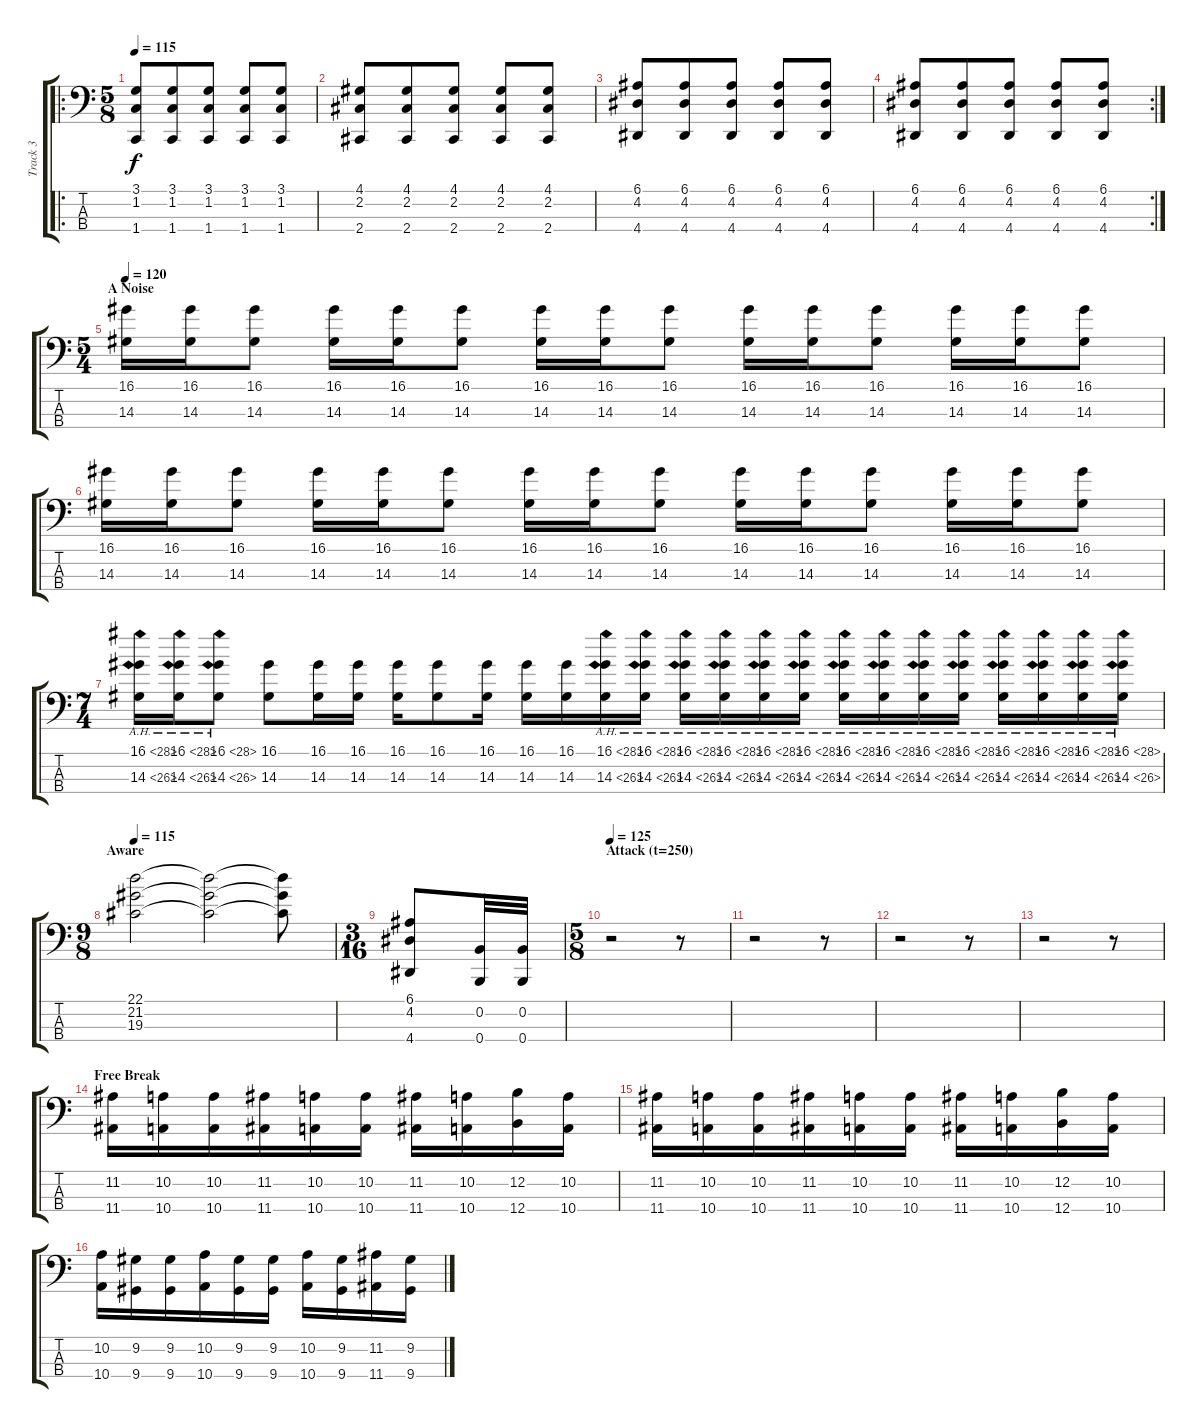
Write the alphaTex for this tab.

\track ("Track 3" "Track 3") {instrument electricbasspick}
\staff {score tabs}
\tuning (E2 B1 Gb1 B0) {hide}
\ro
\ts (5 8)
\tempo 115
\clef f4
\ks c
(3.1 1.2 1.4).8{dy f} (3.1 1.2 1.4).8 (3.1 1.2 1.4).8 (3.1 1.2 1.4).8 (3.1 1.2 1.4).8 |
(4.1 2.2 2.4).8 (4.1 2.2 2.4).8 (4.1 2.2 2.4).8 (4.1 2.2 2.4).8 (4.1 2.2 2.4).8 |
(6.1 4.2 4.4).8 (6.1 4.2 4.4).8 (6.1 4.2 4.4).8 (6.1 4.2 4.4).8 (6.1 4.2 4.4).8 |
\rc 2
(6.1 4.2 4.4).8 (6.1 4.2 4.4).8 (6.1 4.2 4.4).8 (6.1 4.2 4.4).8 (6.1 4.2 4.4).8 |
\ts (5 4)
\section ("" "A Noise")
\tempo 120
(16.1 14.3).16 (16.1 14.3).16 (16.1 14.3).8 (16.1 14.3).16 (16.1 14.3).16 (16.1 14.3).8 (16.1 14.3).16 (16.1 14.3).16 (16.1 14.3).8 (16.1 14.3).16 (16.1 14.3).16 (16.1 14.3).8 (16.1 14.3).16 (16.1 14.3).16 (16.1 14.3).8 |
(16.1 14.3).16 (16.1 14.3).16 (16.1 14.3).8 (16.1 14.3).16 (16.1 14.3).16 (16.1 14.3).8 (16.1 14.3).16 (16.1 14.3).16 (16.1 14.3).8 (16.1 14.3).16 (16.1 14.3).16 (16.1 14.3).8 (16.1 14.3).16 (16.1 14.3).16 (16.1 14.3).8 |
\ts (7 4)
(16.1{ah 12} 14.3{ah 12}).16 (16.1{ah 12} 14.3{ah 12}).16 (16.1{ah 12} 14.3{ah 12}).8 (16.1 14.3).8 (16.1 14.3).16 (16.1 14.3).16 (16.1 14.3).16 (16.1 14.3).8 (16.1 14.3).16 (16.1 14.3).16 (16.1 14.3).16 (16.1{ah 12} 14.3{ah 12}).16 (16.1{ah 12} 14.3{ah 12}).16 (16.1{ah 12} 14.3{ah 12}).16 (16.1{ah 12} 14.3{ah 12}).16 (16.1{ah 12} 14.3{ah 12}).16 (16.1{ah 12} 14.3{ah 12}).16 (16.1{ah 12} 14.3{ah 12}).16 (16.1{ah 12} 14.3{ah 12}).16 (16.1{ah 12} 14.3{ah 12}).16 (16.1{ah 12} 14.3{ah 12}).16 (16.1{ah 12} 14.3{ah 12}).16 (16.1{ah 12} 14.3{ah 12}).16 (16.1{ah 12} 14.3{ah 12}).16 (16.1{ah 12} 14.3{ah 12}).16 |
\ts (9 8)
\section ("" "Aware")
\tempo 115
(22.1 21.2 19.3).2 (22.1{t} 21.2{t} 19.3{t}).2 (22.1{t} 21.2{t} 19.3{t}).8 |
\ts (3 16)
(6.1 4.2 4.4).8 (0.2 0.4).32 (0.2 0.4).32 |
\ts (5 8)
\section ("" "Attack (t=250)")
\tempo 125
r.2 r.8 |
r.2 r.8 |
r.2 r.8 |
r.2 r.8 |
\section ("" "Free Break")
(11.2 11.4).16 (10.2 10.4).16 (10.2 10.4).16 (11.2 11.4).16 (10.2 10.4).16 (10.2 10.4).16 (11.2 11.4).16 (10.2 10.4).16 (12.2 12.4).16 (10.2 10.4).16 |
(11.2 11.4).16 (10.2 10.4).16 (10.2 10.4).16 (11.2 11.4).16 (10.2 10.4).16 (10.2 10.4).16 (11.2 11.4).16 (10.2 10.4).16 (12.2 12.4).16 (10.2 10.4).16 |
(10.2 10.4).16 (9.2 9.4).16 (9.2 9.4).16 (10.2 10.4).16 (9.2 9.4).16 (9.2 9.4).16 (10.2 10.4).16 (9.2 9.4).16 (11.2 11.4).16 (9.2 9.4).16
